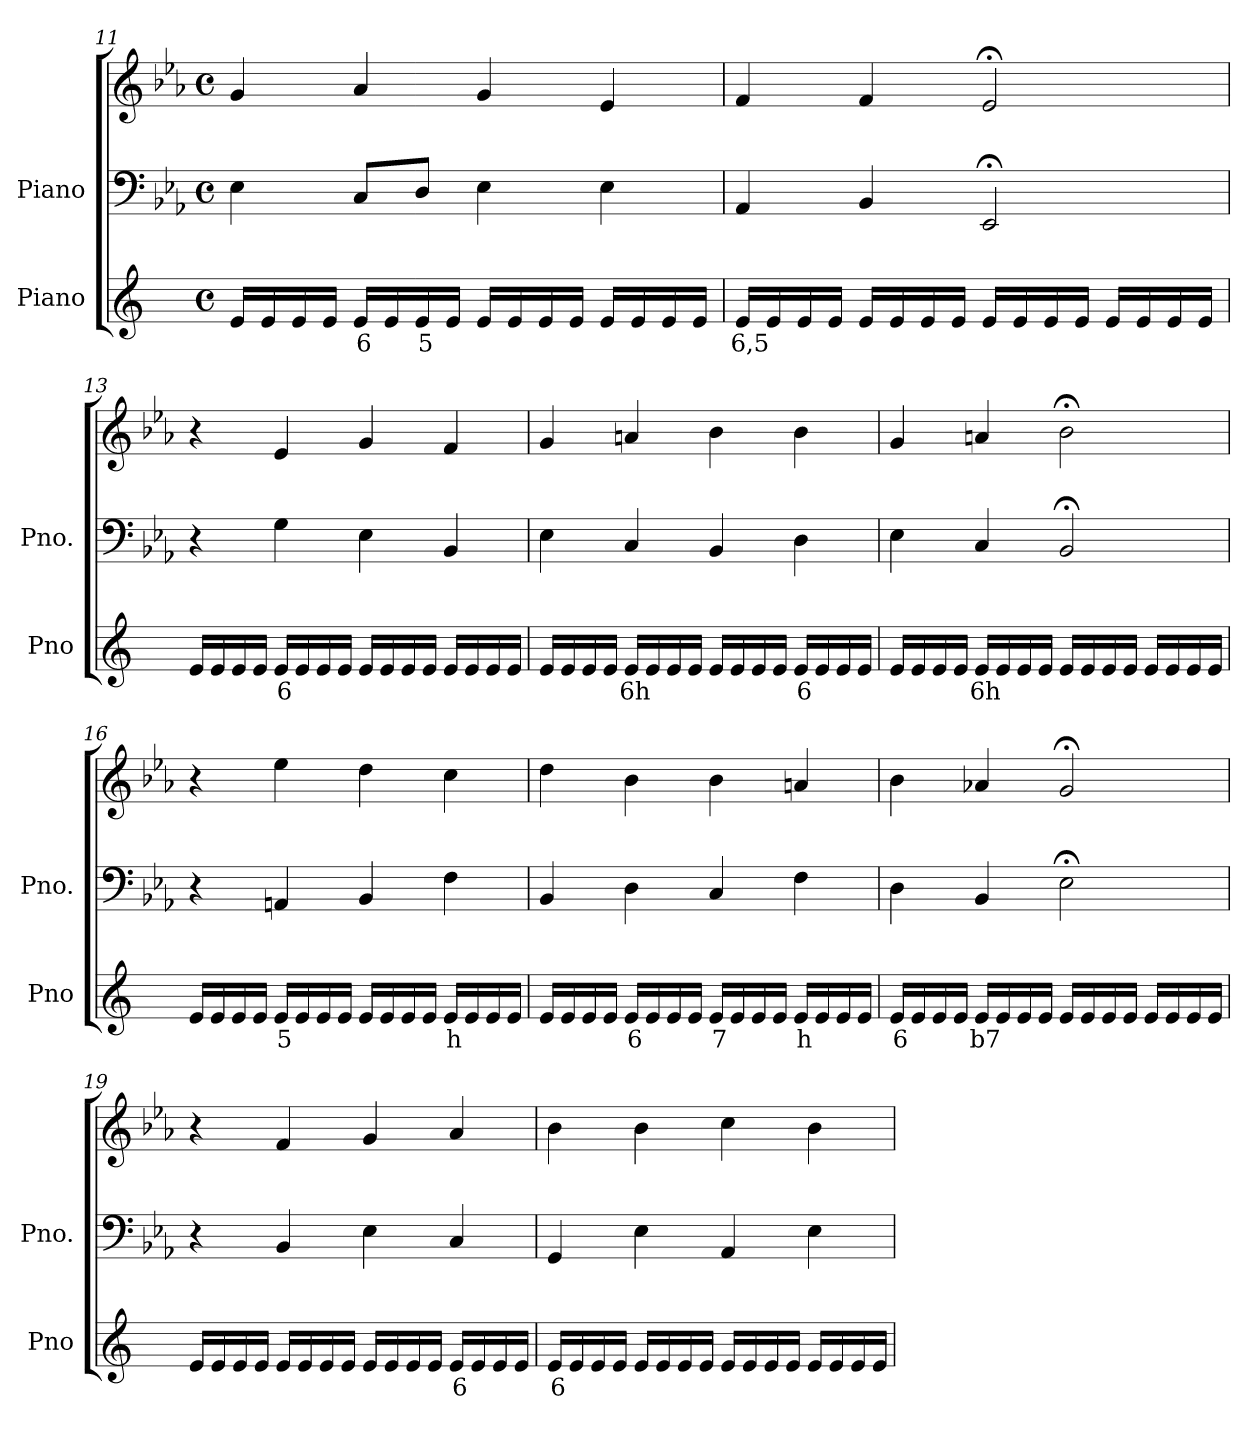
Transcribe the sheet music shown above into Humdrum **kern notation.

**kern	**text	**kern	**kern
*part2	*part2	*part1	*part1
*staff3	*staff3	*staff2	*staff1
*I"Piano	*	*I"Piano	*
*I'Pno	*	*I'Pno.	*
*clefG2	*	*clefF4	*clefG2
*k[]	*	*k[b-e-a-]	*k[b-e-a-]
*M4/4	*	*M4/4	*M4/4
*met(c)	*	*met(c)	*met(c)
=11	=11	=11	=11
16e/LL	.	4E-\	4g/
16e/	.	.	.
16e/	.	.	.
16e/JJ	.	.	.
!	!LO:LY:b	!	!
16e/LL	6	8C/L	4a-/
16e/	.	.	.
!	!LO:LY:b	!	!
16e/	5	8D/J	.
16e/JJ	.	.	.
16e/LL	.	4E-\	4g/
16e/	.	.	.
16e/	.	.	.
16e/JJ	.	.	.
16e/LL	.	4E-\	4e-/
16e/	.	.	.
16e/	.	.	.
16e/JJ	.	.	.
=12	=12	=12	=12
!	!LO:LY:b	!	!
16e/LL	6,5	4AA-/	4f/
16e/	.	.	.
16e/	.	.	.
16e/JJ	.	.	.
16e/LL	.	4BB-/	4f/
16e/	.	.	.
16e/	.	.	.
16e/JJ	.	.	.
16e/LL	.	2EE-;</	2e-;</
16e/	.	.	.
16e/	.	.	.
16e/JJ	.	.	.
16e/LL	.	.	.
16e/	.	.	.
16e/	.	.	.
16e/JJ	.	.	.
=13	=13	=13	=13
16e/LL	.	4r	4r
16e/	.	.	.
16e/	.	.	.
16e/JJ	.	.	.
!	!LO:LY:b	!	!
16e/LL	6	4G\	4e-/
16e/	.	.	.
16e/	.	.	.
16e/JJ	.	.	.
16e/LL	.	4E-\	4g/
16e/	.	.	.
16e/	.	.	.
16e/JJ	.	.	.
16e/LL	.	4BB-/	4f/
16e/	.	.	.
16e/	.	.	.
16e/JJ	.	.	.
=14	=14	=14	=14
16e/LL	.	4E-\	4g/
16e/	.	.	.
16e/	.	.	.
16e/JJ	.	.	.
!	!LO:LY:b	!	!
16e/LL	6h	4C/	4an/
16e/	.	.	.
16e/	.	.	.
16e/JJ	.	.	.
16e/LL	.	4BB-/	4b-\
16e/	.	.	.
16e/	.	.	.
16e/JJ	.	.	.
!	!LO:LY:b	!	!
16e/LL	6	4D\	4b-\
16e/	.	.	.
16e/	.	.	.
16e/JJ	.	.	.
=15	=15	=15	=15
16e/LL	.	4E-\	4g/
16e/	.	.	.
16e/	.	.	.
16e/JJ	.	.	.
!	!LO:LY:b	!	!
16e/LL	6h	4C/	4an/
16e/	.	.	.
16e/	.	.	.
16e/JJ	.	.	.
16e/LL	.	2BB-;</	2b-;<\
16e/	.	.	.
16e/	.	.	.
16e/JJ	.	.	.
16e/LL	.	.	.
16e/	.	.	.
16e/	.	.	.
16e/JJ	.	.	.
=16	=16	=16	=16
16e/LL	.	4r	4r
16e/	.	.	.
16e/	.	.	.
16e/JJ	.	.	.
!	!LO:LY:b	!	!
16e/LL	5	4AAn/	4ee-\
16e/	.	.	.
16e/	.	.	.
16e/JJ	.	.	.
16e/LL	.	4BB-/	4dd\
16e/	.	.	.
16e/	.	.	.
16e/JJ	.	.	.
!	!LO:LY:b	!	!
16e/LL	h	4F\	4cc\
16e/	.	.	.
16e/	.	.	.
16e/JJ	.	.	.
=17	=17	=17	=17
16e/LL	.	4BB-/	4dd\
16e/	.	.	.
16e/	.	.	.
16e/JJ	.	.	.
!	!LO:LY:b	!	!
16e/LL	6	4D\	4b-\
16e/	.	.	.
16e/	.	.	.
16e/JJ	.	.	.
!	!LO:LY:b	!	!
16e/LL	7	4C/	4b-\
16e/	.	.	.
16e/	.	.	.
16e/JJ	.	.	.
!	!LO:LY:b	!	!
16e/LL	h	4F\	4an/
16e/	.	.	.
16e/	.	.	.
16e/JJ	.	.	.
=18	=18	=18	=18
!	!LO:LY:b	!	!
16e/LL	6	4D\	4b-\
16e/	.	.	.
16e/	.	.	.
16e/JJ	.	.	.
!	!LO:LY:b	!	!
16e/LL	b7	4BB-/	4a-X/
16e/	.	.	.
16e/	.	.	.
16e/JJ	.	.	.
16e/LL	.	2E-;<\	2g;</
16e/	.	.	.
16e/	.	.	.
16e/JJ	.	.	.
16e/LL	.	.	.
16e/	.	.	.
16e/	.	.	.
16e/JJ	.	.	.
=19	=19	=19	=19
16e/LL	.	4r	4r
16e/	.	.	.
16e/	.	.	.
16e/JJ	.	.	.
16e/LL	.	4BB-/	4f/
16e/	.	.	.
16e/	.	.	.
16e/JJ	.	.	.
16e/LL	.	4E-\	4g/
16e/	.	.	.
16e/	.	.	.
16e/JJ	.	.	.
!	!LO:LY:b	!	!
16e/LL	6	4C/	4a-/
16e/	.	.	.
16e/	.	.	.
16e/JJ	.	.	.
=20	=20	=20	=20
!	!LO:LY:b	!	!
16e/LL	6	4GG/	4b-\
16e/	.	.	.
16e/	.	.	.
16e/JJ	.	.	.
16e/LL	.	4E-\	4b-\
16e/	.	.	.
16e/	.	.	.
16e/JJ	.	.	.
16e/LL	.	4AA-/	4cc\
16e/	.	.	.
16e/	.	.	.
16e/JJ	.	.	.
16e/LL	.	4E-\	4b-\
16e/	.	.	.
16e/	.	.	.
16e/JJ	.	.	.
=	=	=	=
*-	*-	*-	*-
